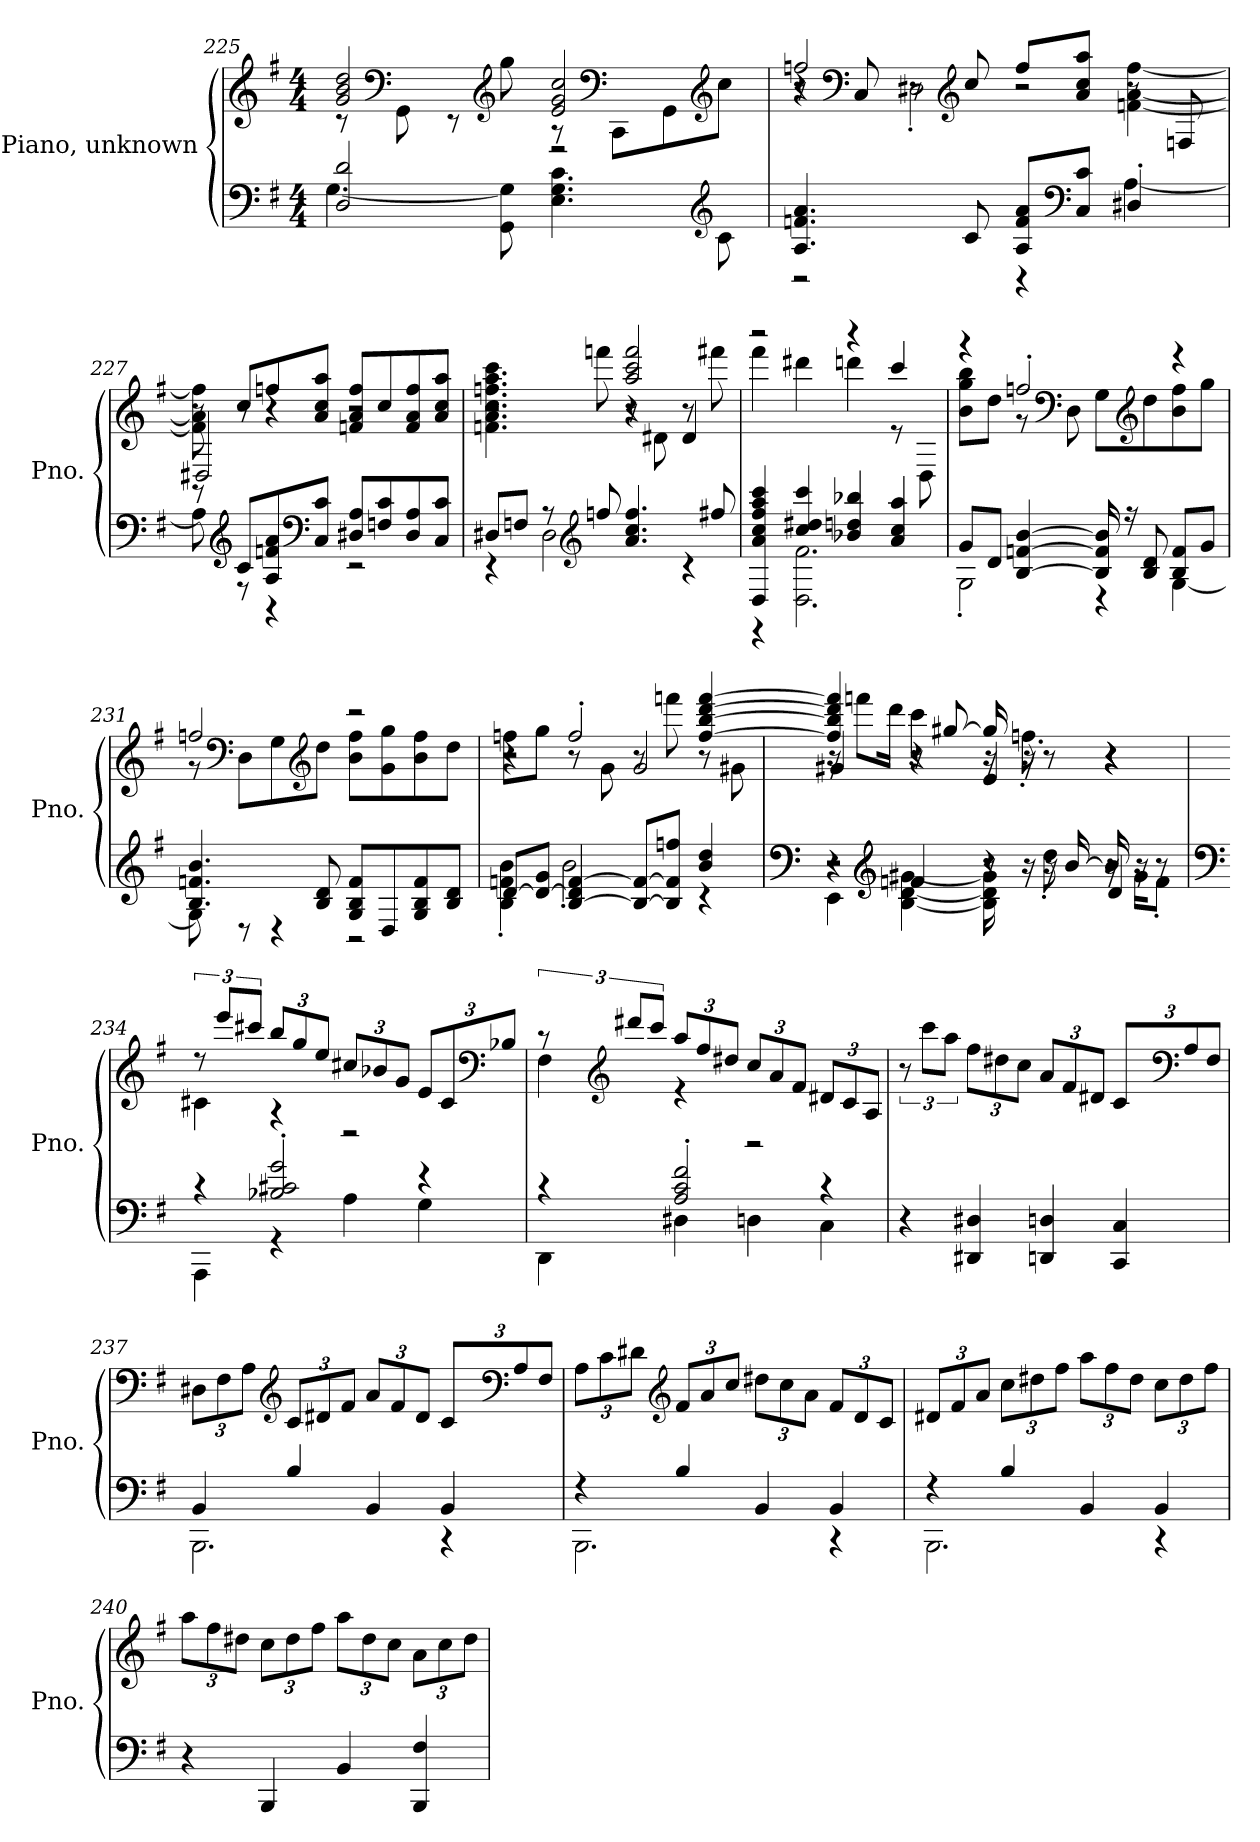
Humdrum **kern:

**kern	**kern
*part1	*part1
*staff2	*staff1
*I"Piano, unknown	*
*I'Pno.	*
*clefF4	*clefG2
*k[f#]	*k[f#]
*M4/4	*M4/4
=225	=225
*^	*^
2D/ 2d/	[4.G\	2g/ 2b/ 2dd/	8r
*	*	*clefF4	*
.	.	.	8GG\
.	.	.	8r
*	*	*clefG2	*
.	8GG\ 8G\]	.	8gg\
2r	4.E\ 4.G\ 4.c\	2e/ 2g/ 2cc/	8r
*	*	*clefF4	*
.	.	.	8CC\L
.	.	.	8GG\
*clefG2	*	*clefG2	*
.	8c\	.	8cc\J
!!LO:PB:g=z
=226	=226	=226	=226
*	*	*	*^
4.A/ 4.fn/ 4.a/	2r	8r	4r	2ffn/
*	*	*clefF4	*	*
.	.	8C/	.	.
.	.	8r	2D#X'\	.
*	*	*clefG2	*	*
8c/	.	8cc/	.	.
8A/ 8f/ 8a/L	4r	8ff/L	.	2r
*clefF4	*	*	*	*
8C/ 8c/J	.	8a/ 8cc/ 8aa/J	.	.
4D#X'/	[4A\	8r	[4fn\ [4a\ [4ff\	.
.	.	8Fn/	.	.
=227	=227	=227	=227	=227
8r	8A\]	8r	8f\] 8a\] 8ff\]	2D#X/
*clefG2	*	*	*	*
8c/L	8r	8cc/L	8r	.
8A/ 8fn/ 8a/	4r	8ffn/	4r	.
*clefF4	*	*	*	*
8C/ 8c/J	.	8a/ 8cc/ 8aa/J	.	.
8D#X/ 8A/L	2r	8fn/ 8a/ 8ff/L	2r	2r
8Fn/ 8c/	.	8cc/	.	.
8D#/ 8A/	.	8f/ 8a/ 8ff/	.	.
8C/ 8c/J	.	8a/ 8cc/ 8aa/J	.	.
!!LO:LB:g=z	!!	!!
=228	=228	=228	=228	=228
8D#X/L	4r	2r	4.fn\ 4.a\ 4.cc\ 4.ffn\ 4.aa\ 4.ccc\	2r
8Fn/J	.	.	.	.
8r	2D#\	.	.	.
*clefG2	*	*	*	*
8ffn/	.	.	8fffn\	.
4.a/ 4.cc/ 4.ff/	.	2aa/ 2ccc/ 2fff/	8r	4r
.	.	.	8d#X\	.
.	4r	.	8r	4d#/
8ff#X/	.	.	8fff#X\	.
*	*	*	*v	*v
=229	=229	=229	=229
4D/ 4a/ 4cc/ 4ff#/ 4aa/ 4ccc/	4r	2r	4fff#\
4cc/ 4dd#X/ 4ccc/	2.D\ 2.f#\	.	4ddd#X\
4b-X/ 4ddn/ 4bb-X/	.	4r	4dddn\
4a/ 4cc/ 4aa/	.	4ccc/	8r
.	.	.	8D\
=230	=230	=230	=230
8g/L	2G'\	4r	8b\ 8gg\ 8bb\L
8d/J	.	.	8dd\J
[4B/ [4fn/ [4b/	.	2ffn'/	8r
*	*	*clefF4	*
.	.	.	8D\
16B/] 16f/] 16b/]	4r	.	8G\L
16r	.	.	.
*	*	*clefG2	*
8B/ 8d/	.	.	8dd\
8B/ 8f/L	[4G\	4r	8b\ 8ff\
8g/J	.	.	8gg\J
!!LO:LB:g=z	!!
=231	=231	=231	=231
4.B/ 4.fn/ 4.b/	8G\]	2ffn/	8r
*	*	*clefF4	*
.	8r	.	8D\L
.	4r	.	8G\
*	*	*clefG2	*
8B/ 8d/	.	.	8dd\J
8G/ 8B/ 8f/L	2r	2r	8b\ 8ff\L
8D/	.	.	8g\ 8gg\
8G/ 8B/ 8f/	.	.	8b\ 8ff\
8B/ 8d/J	.	.	8dd\J
=232	=232	=232	=232
*	*	*	*^
[8d/L	4B\' 4fn\' 4b\'	4r	8ffn\L	2r
8d/_ 8g/J	.	.	8gg\J	.
[4B/ 4d/] [4f/	2b'\	2ff'/	8r	.
.	.	.	8g\	.
8B/_ 8f/_L	.	.	8r	2g/
8B/] 8f/] 8ffn/J	.	.	8fffn\	.
4b/ 4dd/	4r	[4ff/ [4bb/ [4ddd/ [4fff/	8r	.
.	.	.	8g#X\	.
*v	*v	*	*	*
!!LO:LB:g=z	!!	!!
=233	=233	=233	=233
*clefF4	*	*	*
*^	*	*	*
*	*^	*	*	*
4r	4EE\	2r	4ff/] 4bb/] 4ddd/] 4fff/]	16r	4g#X/
.	.	.	.	8fffn\L	.
.	.	.	.	16ddd\Jk	.
*clefG2	*	*	*	*	*
4fn/	[4B\ [4d\ [4g#X\	.	8r	4ccc'\	4r
.	.	.	[8gg#X/	.	.
8r	16B\] 16d\] 16g#\]	4r	16gg#/]	16r	4e/
.	16r	.	16r	8.ffn'\	.
16r	8dd'\	.	8r	.	.
[16b/	.	.	.	.	.
16b/]	16r	4d/	4r	4r	4r
16r	16g#\KL	.	.	.	.
8r	8f'\J	.	.	.	.
*v	*v	*v	*	*	*
*	*v	*v	*v
=234	=234
*clefF4	*
*^	*^
4r	4AAA\	12r	4c#X\
.	.	12eee/L	.
.	.	12ccc#X/J	.
*	*	*Xbrackettup	*
2B-X/' 2c#X/' 2g/'	4r	12bb/L	4r
.	.	12gg/	.
.	.	12ee/J	.
.	4A\	12cc#X/L	2r
.	.	12b-X/	.
.	.	12g/J	.
4r	4G\	12e/L	.
.	.	12c#/	.
*	*	*clefF4	*
.	.	12B-X/J	.
!!LO:LB:g=z	!!
=235	=235	=235	=235
*	*	*brackettup	*
4r	4DD\	12r	4F#\
*	*	*clefG2	*
.	.	12ddd#X/L	.
.	.	12ccc/J	.
*	*	*Xbrackettup	*
2A/' 2c/' 2f#/'	4D#X\	12aa/L	4r
.	.	12ff#/	.
.	.	12dd#X/J	.
.	4Dn\	12cc/L	2r
.	.	12a/	.
.	.	12f#/J	.
4r	4C\	12d#X/L	.
.	.	12c/	.
.	.	12A/J	.
*v	*v	*	*
*	*v	*v
=236	=236
*	*brackettup
4r	12r
.	12ccc\L
.	12aa\J
*	*Xbrackettup
4DD#X/ 4D#X/	12ff#\L
.	12dd#X\
.	12cc\J
4DDn/ 4Dn/	12a/L
.	12f#/
.	12d#X/J
4CC/ 4C/	12c/L
*	*clefF4
.	12A/
.	12F#/J
!!LO:LB:g=z
=237	=237
*^	*
4BB/	2.BBB\	12D#X\L
.	.	12F#\
.	.	12A\J
*	*	*clefG2
4B/	.	12c/L
.	.	12d#X/
.	.	12f#/J
4BB/	.	12a/L
.	.	12f#/
.	.	12d#/J
4BB/	4r	12c/L
*	*	*clefF4
.	.	12A/
.	.	12F#/J
=238	=238	=238
4r	2.BBB\	12A\L
.	.	12c\
.	.	12d#X\J
*	*	*clefG2
4B/	.	12f#/L
.	.	12a/
.	.	12cc/J
4BB/	.	12dd#X\L
.	.	12cc\
.	.	12a\J
4BB/	4r	12f#/L
.	.	12d#/
.	.	12c/J
=239	=239	=239
4r	2.BBB\	12d#X/L
.	.	12f#/
.	.	12a/J
4B/	.	12cc\L
.	.	12dd#X\
.	.	12ff#\J
4BB/	.	12aa\L
.	.	12ff#\
.	.	12dd#\J
4BB/	4r	12cc\L
.	.	12dd#\
.	.	12ff#\J
*v	*v	*
!!LO:PB:g=z
=240	=240
4r	12aa\L
.	12ff#\
.	12dd#X\J
4BBB/	12cc\L
.	12dd#\
.	12ff#\J
4BB/	12aa\L
.	12dd#\
.	12cc\J
4BBB/ 4F#/	12a\L
.	12cc\
.	12dd#\J
=	=
*-	*-
